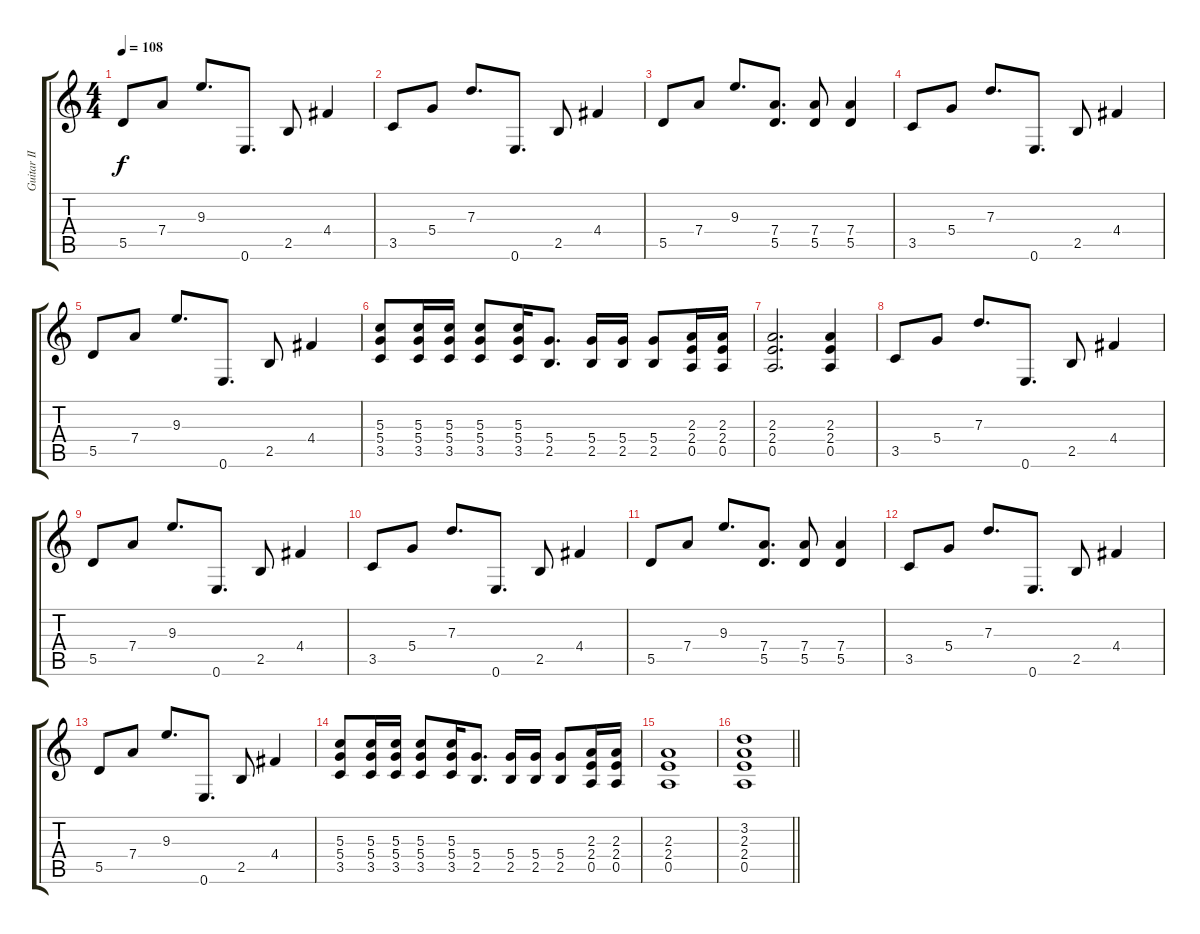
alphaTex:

\track ("Guitar II" "Guitar II") {instrument distortionguitar}
\staff {score tabs}
\tuning (E4 B3 G3 D3 A2 E2) {hide}
\ts (4 4)
\tempo 108
\clef g2
\ks c
5.5.8{dy f} 7.4.8 9.3.8{d} 0.6.8{d} 2.5.8 4.4.4 |
3.5.8 5.4.8 7.3.8{d} 0.6.8{d} 2.5.8 4.4.4 |
5.5.8 7.4.8 9.3.8{d} (7.4 5.5).8{d} (7.4 5.5).8 (7.4 5.5).4 |
3.5.8 5.4.8 7.3.8{d} 0.6.8{d} 2.5.8 4.4.4 |
5.5.8 7.4.8 9.3.8{d} 0.6.8{d} 2.5.8 4.4.4 |
(5.3 5.4 3.5).8 (5.3 5.4 3.5).16 (5.3 5.4 3.5).16 (5.3 5.4 3.5).8 (5.3 5.4 3.5).16 (5.4 2.5).8{d} (5.4 2.5).16 (5.4 2.5).16 (5.4 2.5).8 (2.3 2.4 0.5).16 (2.3 2.4 0.5).16 |
(2.3 2.4 0.5).2{d} (2.3 2.4 0.5).4 |
3.5.8 5.4.8 7.3.8{d} 0.6.8{d} 2.5.8 4.4.4 |
5.5.8 7.4.8 9.3.8{d} 0.6.8{d} 2.5.8 4.4.4 |
3.5.8 5.4.8 7.3.8{d} 0.6.8{d} 2.5.8 4.4.4 |
5.5.8 7.4.8 9.3.8{d} (7.4 5.5).8{d} (7.4 5.5).8 (7.4 5.5).4 |
3.5.8 5.4.8 7.3.8{d} 0.6.8{d} 2.5.8 4.4.4 |
5.5.8 7.4.8 9.3.8{d} 0.6.8{d} 2.5.8 4.4.4 |
(5.3 5.4 3.5).8 (5.3 5.4 3.5).16 (5.3 5.4 3.5).16 (5.3 5.4 3.5).8 (5.3 5.4 3.5).16 (5.4 2.5).8{d} (5.4 2.5).16 (5.4 2.5).16 (5.4 2.5).8 (2.3 2.4 0.5).16 (2.3 2.4 0.5).16 |
(2.3 2.4 0.5).1 |
\barLineRight lightlight
(3.2 2.3 2.4 0.5).1
